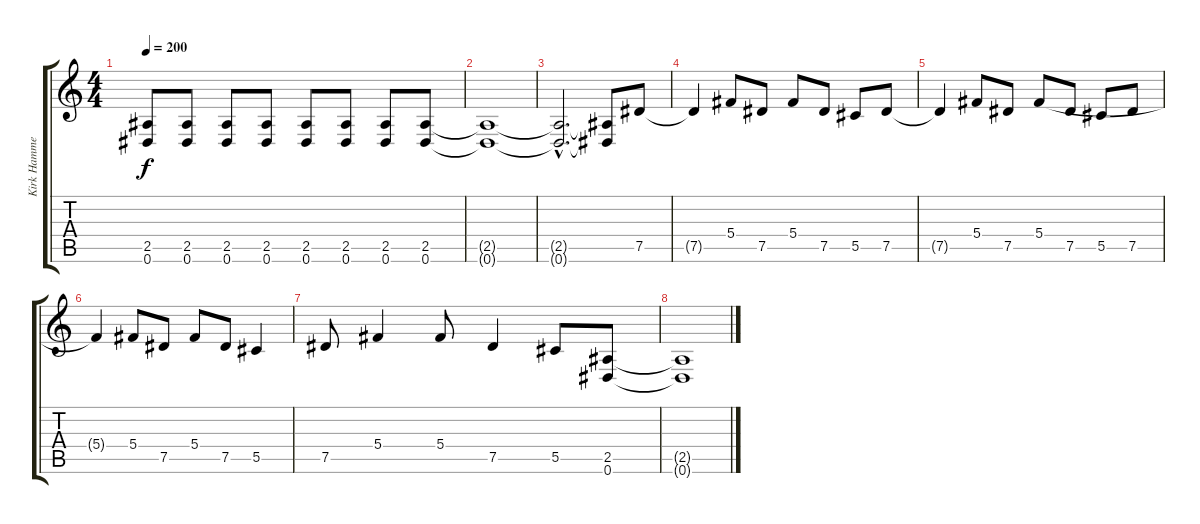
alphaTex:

\track ("Kirk Hammett" "Kirk Hamme") {instrument distortionguitar}
\staff {score tabs}
\tuning (Eb4 Bb3 Gb3 Db3 Ab2 Eb2) {hide}
\ts (4 4)
\tempo 200
\clef g2
\ks c
(2.5 0.6).8{dy f} (2.5 0.6).8 (2.5 0.6).8 (2.5 0.6).8 (2.5 0.6).8 (2.5 0.6).8 (2.5 0.6).8 (2.5 0.6).8 |
(2.5{t} 0.6{t}).1 |
(2.5{hac t} 0.6{hac t}).2{d} (2.5{t} 0.6{t}).8 7.5.8 |
7.5{t}.4 5.4.8 7.5.8 5.4.8 7.5.8 5.5.8 7.5.8 |
7.5{t}.4 5.4.8 7.5.8 5.4.8 7.5.8 5.5.8 7.5.8 |
5.4{t}.4 5.4.8 7.5.8 5.4.8 7.5.8 5.5.4 |
7.5.8 5.4.4 5.4.8 7.5.4 5.5.8 (2.5 0.6).8 |
(2.5{t} 0.6{t}).1
